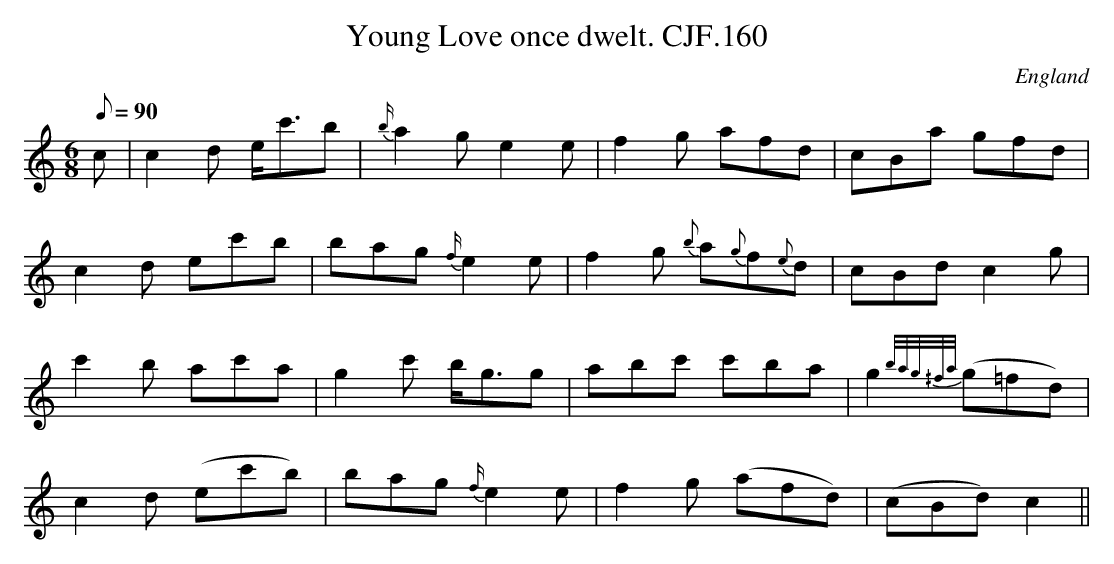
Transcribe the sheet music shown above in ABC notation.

X:1
T:Young Love once dwelt. CJF.160
M:6/8
L:1/8
Q:90
O:England
K:C
c|c2d e<c'b|{b/}a2ge2e|f2g afd|cBa gfd|!c2d ec'b|bag {f/}e2e|
f2g {b}a{g}f{e}d|cBdc2g|!c'2b ac'a|g2c' b<gg|abc' c'ba|g2{b/a/g/^/f/a/}
(g=fd)|!
c2d (ec'b)|bag {f/}e2e|f2g (afd)|(cBd)c2||
